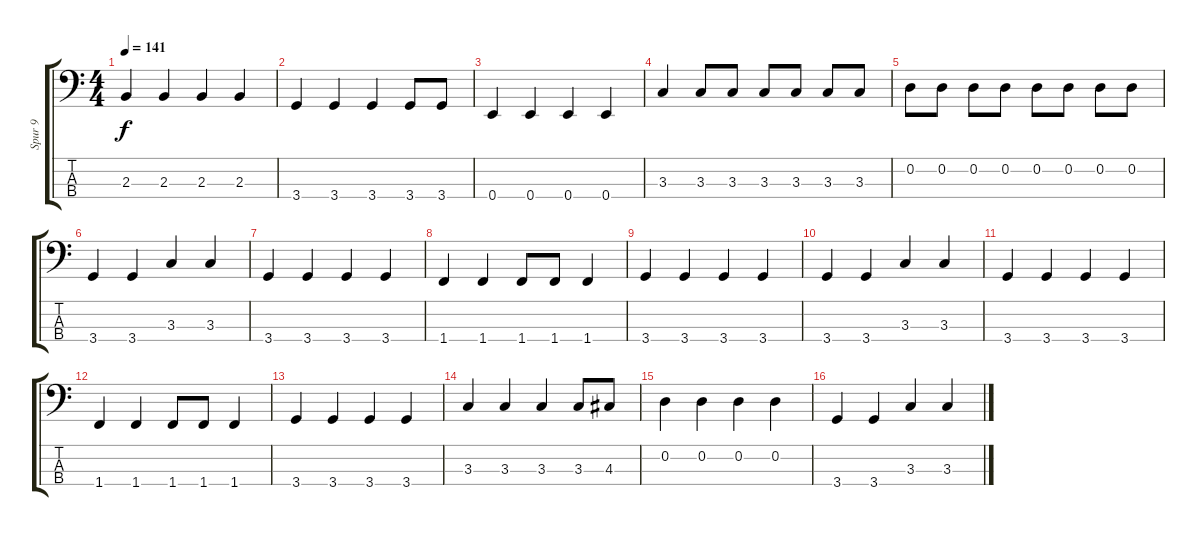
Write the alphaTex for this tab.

\track ("Spur 9" "Spur 9") {instrument electricbassfinger}
\staff {score tabs}
\tuning (G2 D2 A1 E1) {hide}
\ts (4 4)
\tempo 141
\clef f4
\ks c
2.3.4{dy f} 2.3.4 2.3.4 2.3.4 |
3.4.4 3.4.4 3.4.4 3.4.8 3.4.8 |
0.4.4 0.4.4 0.4.4 0.4.4 |
3.3.4 3.3.8 3.3.8 3.3.8 3.3.8 3.3.8 3.3.8 |
0.2.8 0.2.8 0.2.8 0.2.8 0.2.8 0.2.8 0.2.8 0.2.8 |
3.4.4 3.4.4 3.3.4 3.3.4 |
3.4.4 3.4.4 3.4.4 3.4.4 |
1.4.4 1.4.4 1.4.8 1.4.8 1.4.4 |
3.4.4 3.4.4 3.4.4 3.4.4 |
3.4.4 3.4.4 3.3.4 3.3.4 |
3.4.4 3.4.4 3.4.4 3.4.4 |
1.4.4 1.4.4 1.4.8 1.4.8 1.4.4 |
3.4.4 3.4.4 3.4.4 3.4.4 |
3.3.4 3.3.4 3.3.4 3.3.8 4.3.8 |
0.2.4 0.2.4 0.2.4 0.2.4 |
3.4.4 3.4.4 3.3.4 3.3.4
